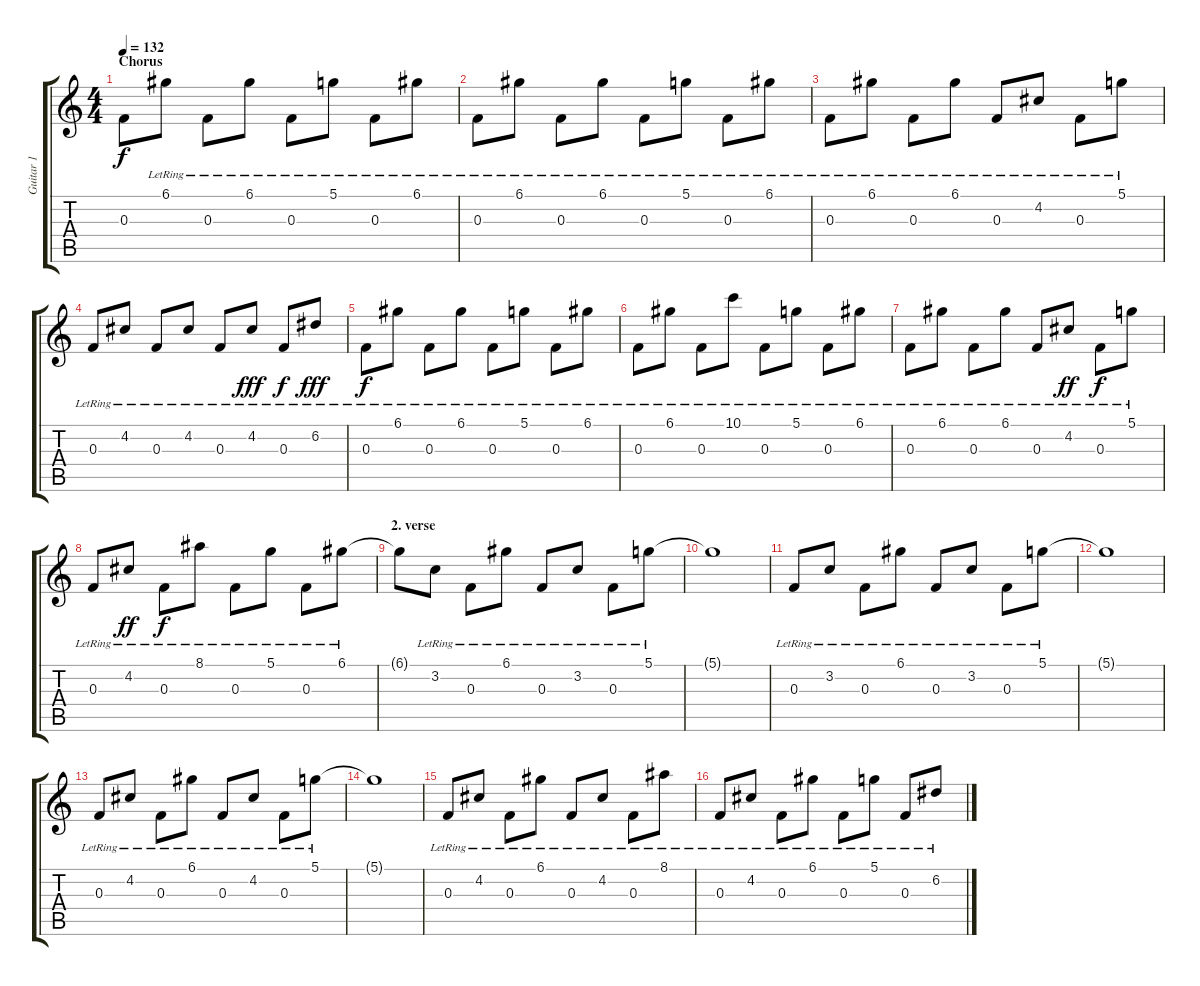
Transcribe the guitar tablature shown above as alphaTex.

\track ("Guitar 1" "Guitar 1") {instrument acousticguitarsteel}
\staff {score tabs}
\tuning (D4 A3 F3 C3 G2 D2) {hide}
\ts (4 4)
\section ("" "Chorus")
\tempo 132
\clef g2
\ks c
0.3.8{dy f volume 10 balance 8} 6.1{lr}.8 0.3{lr}.8 6.1{lr}.8 0.3{lr}.8 5.1{lr}.8 0.3{lr}.8 6.1{lr}.8 |
0.3{lr}.8 6.1{lr}.8 0.3{lr}.8 6.1{lr}.8 0.3{lr}.8 5.1{lr}.8 0.3{lr}.8 6.1{lr}.8 |
0.3{lr}.8 6.1{lr}.8 0.3{lr}.8 6.1{lr}.8 0.3{lr}.8 4.2{lr}.8 0.3{lr}.8 5.1{lr}.8 |
0.3{lr}.8 4.2{lr}.8 0.3{lr}.8 4.2{lr}.8 0.3{lr}.8 4.2{lr}.8{dy fff} 0.3{lr}.8{dy f} 6.2{lr}.8{dy fff} |
0.3{lr}.8{dy f} 6.1{lr}.8 0.3{lr}.8 6.1{lr}.8 0.3{lr}.8 5.1{lr}.8 0.3{lr}.8 6.1{lr}.8 |
0.3{lr}.8 6.1{lr}.8 0.3{lr}.8 10.1{lr}.8 0.3{lr}.8 5.1{lr}.8 0.3{lr}.8 6.1{lr}.8 |
0.3{lr}.8 6.1{lr}.8 0.3{lr}.8 6.1{lr}.8 0.3{lr}.8 4.2{lr}.8{dy ff} 0.3{lr}.8{dy f} 5.1{lr}.8 |
0.3{lr}.8 4.2{lr}.8{dy ff} 0.3{lr}.8{dy f} 8.1{lr}.8 0.3{lr}.8 5.1{lr}.8 0.3{lr}.8 6.1{lr}.8 |
\section ("" "2. verse")
6.1{t}.8 3.2{lr}.8{balance 0} 0.3{lr}.8 6.1{lr}.8 0.3{lr}.8 3.2{lr}.8 0.3{lr}.8 5.1{lr}.8 |
5.1{t}.1 |
0.3{lr}.8 3.2{lr}.8 0.3{lr}.8 6.1{lr}.8 0.3{lr}.8 3.2{lr}.8 0.3{lr}.8 5.1{lr}.8 |
5.1{t}.1 |
0.3{lr}.8 4.2{lr}.8 0.3{lr}.8 6.1{lr}.8 0.3{lr}.8 4.2{lr}.8 0.3{lr}.8 5.1{lr}.8 |
5.1{t}.1 |
0.3{lr}.8 4.2{lr}.8 0.3{lr}.8 6.1{lr}.8 0.3{lr}.8 4.2{lr}.8 0.3{lr}.8 8.1{lr}.8 |
0.3{lr}.8 4.2{lr}.8 0.3{lr}.8 6.1{lr}.8 0.3{lr}.8 5.1{lr}.8 0.3{lr}.8 6.2{lr}.8
